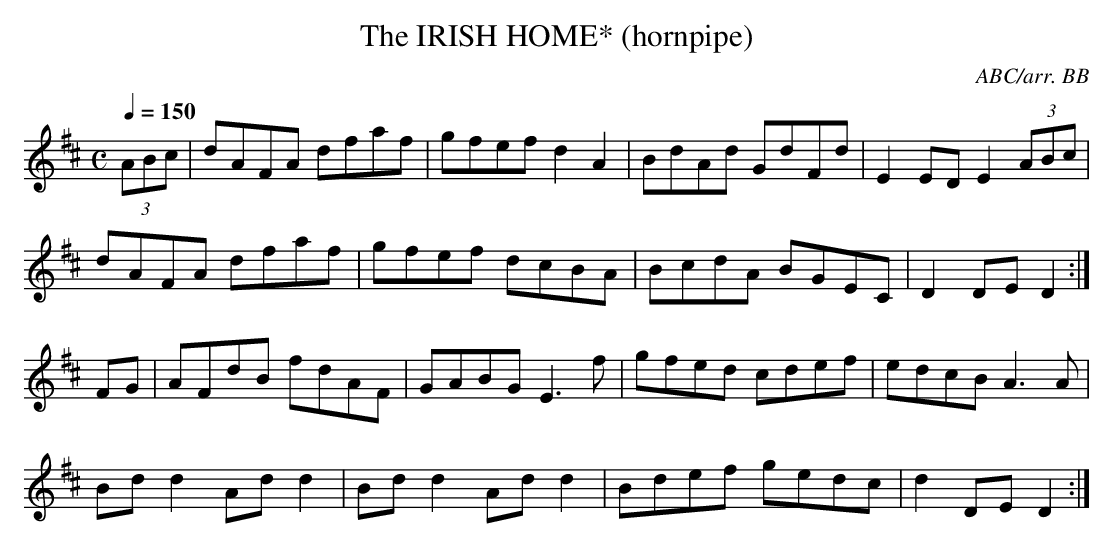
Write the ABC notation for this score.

X:1
T:IRISH HOME* (hornpipe), The
C:ABC/arr. BB
Q:1/4=150
L:1/8
M:C
K:D
(3ABc|dAFA dfaf|gfef d2A2|BdAd GdFd|E2ED E2 (3ABc|
dAFA dfaf|gfef dcBA|BcdA BGEC|D2DE D2 :|
FG|AFdB fdAF|GABG E3f|gfed cdef|edcB A3A|
Bdd2 Add2|Bdd2 Add2|Bdef gedc|d2DE D2 :|
